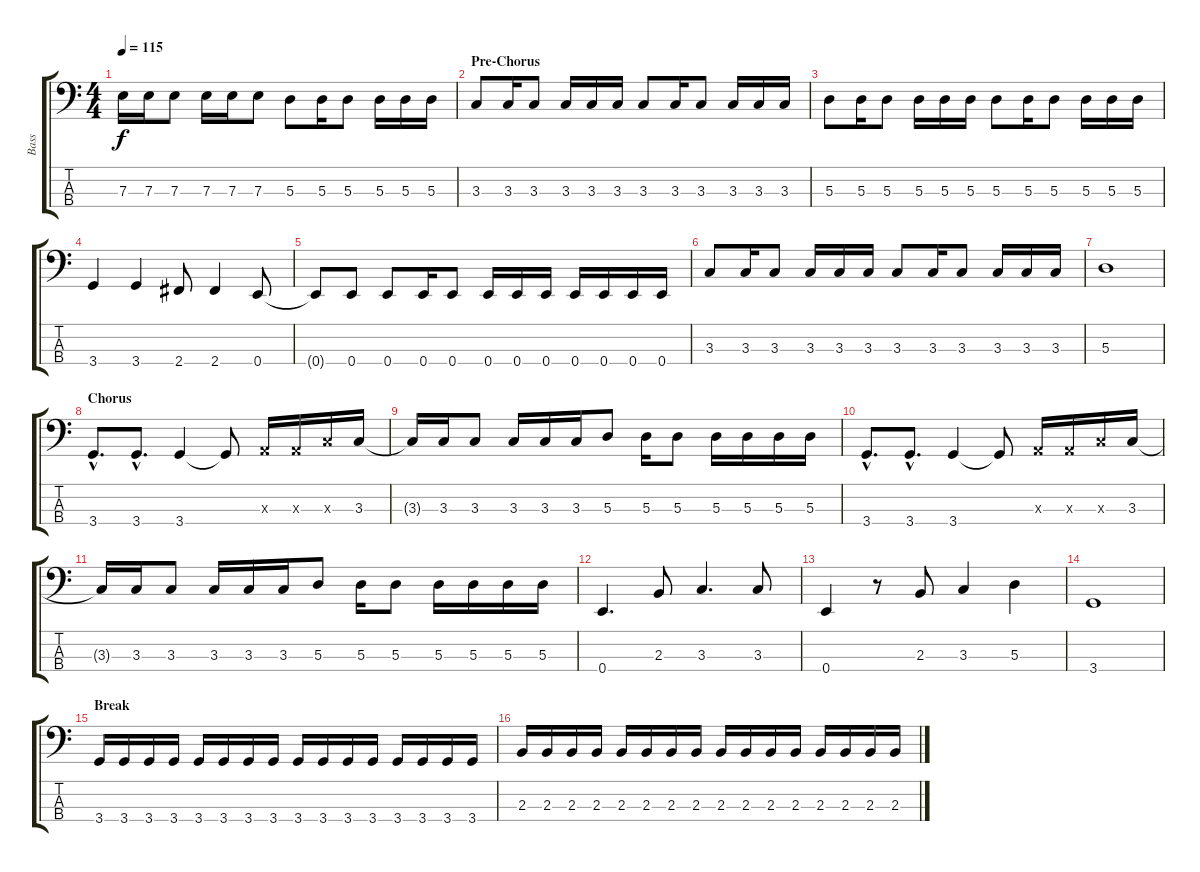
\track ("Bass" "Bass") {instrument electricbassfinger}
\staff {score tabs}
\tuning (G2 D2 A1 E1) {hide}
\ts (4 4)
\tempo 115
\clef f4
\ks c
7.3.16{dy f} 7.3.16 7.3.8 7.3.16 7.3.16 7.3.8 5.3.8 5.3.16 5.3.8 5.3.16 5.3.16 5.3.16 |
\section ("" "Pre-Chorus")
3.3.8 3.3.16 3.3.8 3.3.16 3.3.16 3.3.16 3.3.8 3.3.16 3.3.8 3.3.16 3.3.16 3.3.16 |
5.3.8 5.3.16 5.3.8 5.3.16 5.3.16 5.3.16 5.3.8 5.3.16 5.3.8 5.3.16 5.3.16 5.3.16 |
3.4.4 3.4.4 2.4.8 2.4.4 0.4.8 |
0.4{t}.8 0.4.8 0.4.8 0.4.16 0.4.8 0.4.16 0.4.16 0.4.16 0.4.16 0.4.16 0.4.16 0.4.16 |
3.3.8 3.3.16 3.3.8 3.3.16 3.3.16 3.3.16 3.3.8 3.3.16 3.3.8 3.3.16 3.3.16 3.3.16 |
5.3.1 |
\section ("" "Chorus")
3.4{hac}.8{d} 3.4{hac}.8{d} 3.4.4 3.4{t}.8 0.3{x}.16 0.3{x}.16 3.3{x}.16 3.3.16 |
3.3{t}.16 3.3.16 3.3.8 3.3.16 3.3.16 3.3.16 5.3.8 5.3.16 5.3.8 5.3.16 5.3.16 5.3.16 5.3.16 |
3.4{hac}.8{d} 3.4{hac}.8{d} 3.4.4 3.4{t}.8 0.3{x}.16 0.3{x}.16 3.3{x}.16 3.3.16 |
3.3{t}.16 3.3.16 3.3.8 3.3.16 3.3.16 3.3.16 5.3.8 5.3.16 5.3.8 5.3.16 5.3.16 5.3.16 5.3.16 |
0.4.4{d} 2.3.8 3.3.4{d} 3.3.8 |
0.4.4 r.8 2.3.8 3.3.4 5.3.4 |
3.4.1 |
\section ("" "Break")
3.4.16 3.4.16 3.4.16 3.4.16 3.4.16 3.4.16 3.4.16 3.4.16 3.4.16 3.4.16 3.4.16 3.4.16 3.4.16 3.4.16 3.4.16 3.4.16 |
2.3.16 2.3.16 2.3.16 2.3.16 2.3.16 2.3.16 2.3.16 2.3.16 2.3.16 2.3.16 2.3.16 2.3.16 2.3.16 2.3.16 2.3.16 2.3.16
